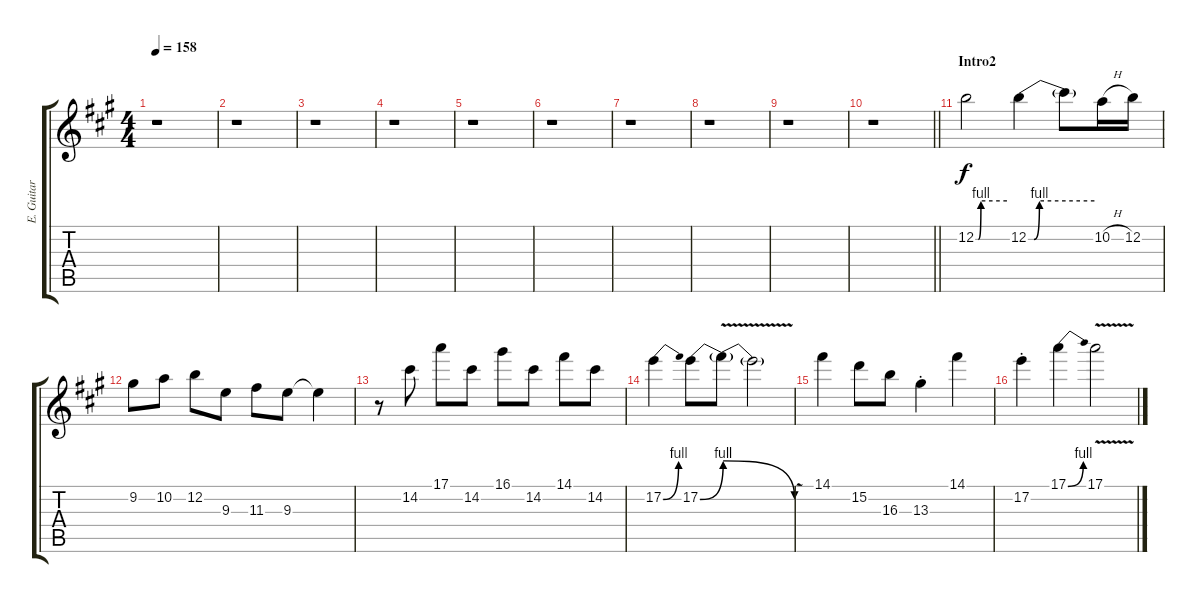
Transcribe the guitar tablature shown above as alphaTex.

\track ("E. Guitar III" "E. Guitar ") {instrument overdrivenguitar}
\staff {score tabs}
\tuning (E4 B3 G3 D3 A2 E2) {hide}
\ts (4 4)
\tempo 158
\clef g2
\ks a
r.1{dy f} |
r.1 |
r.1 |
r.1 |
r.1 |
r.1 |
r.1 |
r.1 |
r.1 |
\barLineRight lightlight
r.1 |
\section ("" "Intro2")
12.2{be (custom 0 0 5 0 10 4 60 4)}.2 12.2{be (custom 0 0 5 0 10 4 60 4)}.4 12.2{t}.8 10.2{h}.16 12.2.16 |
9.2.8 10.2.8 12.2.8 9.3.8 11.3.8 9.3.8 9.3{t}.4 |
r.8 14.2.8 17.1.8 14.2.8 16.1.8 14.2.8 14.1.8 14.2.8 |
17.2{be (bend 0 0 60 4)}.4 17.2{be (bend 0 0 60 4)}.8 17.2{be (release 0 4 60 0) v t}.8 17.2{v t}.2 |
14.1.4 15.2.8 16.3.8 13.3{st}.4 14.1.4 |
17.2{st}.4 17.1{be (bend 0 0 60 4)}.4 17.1{v}.2
